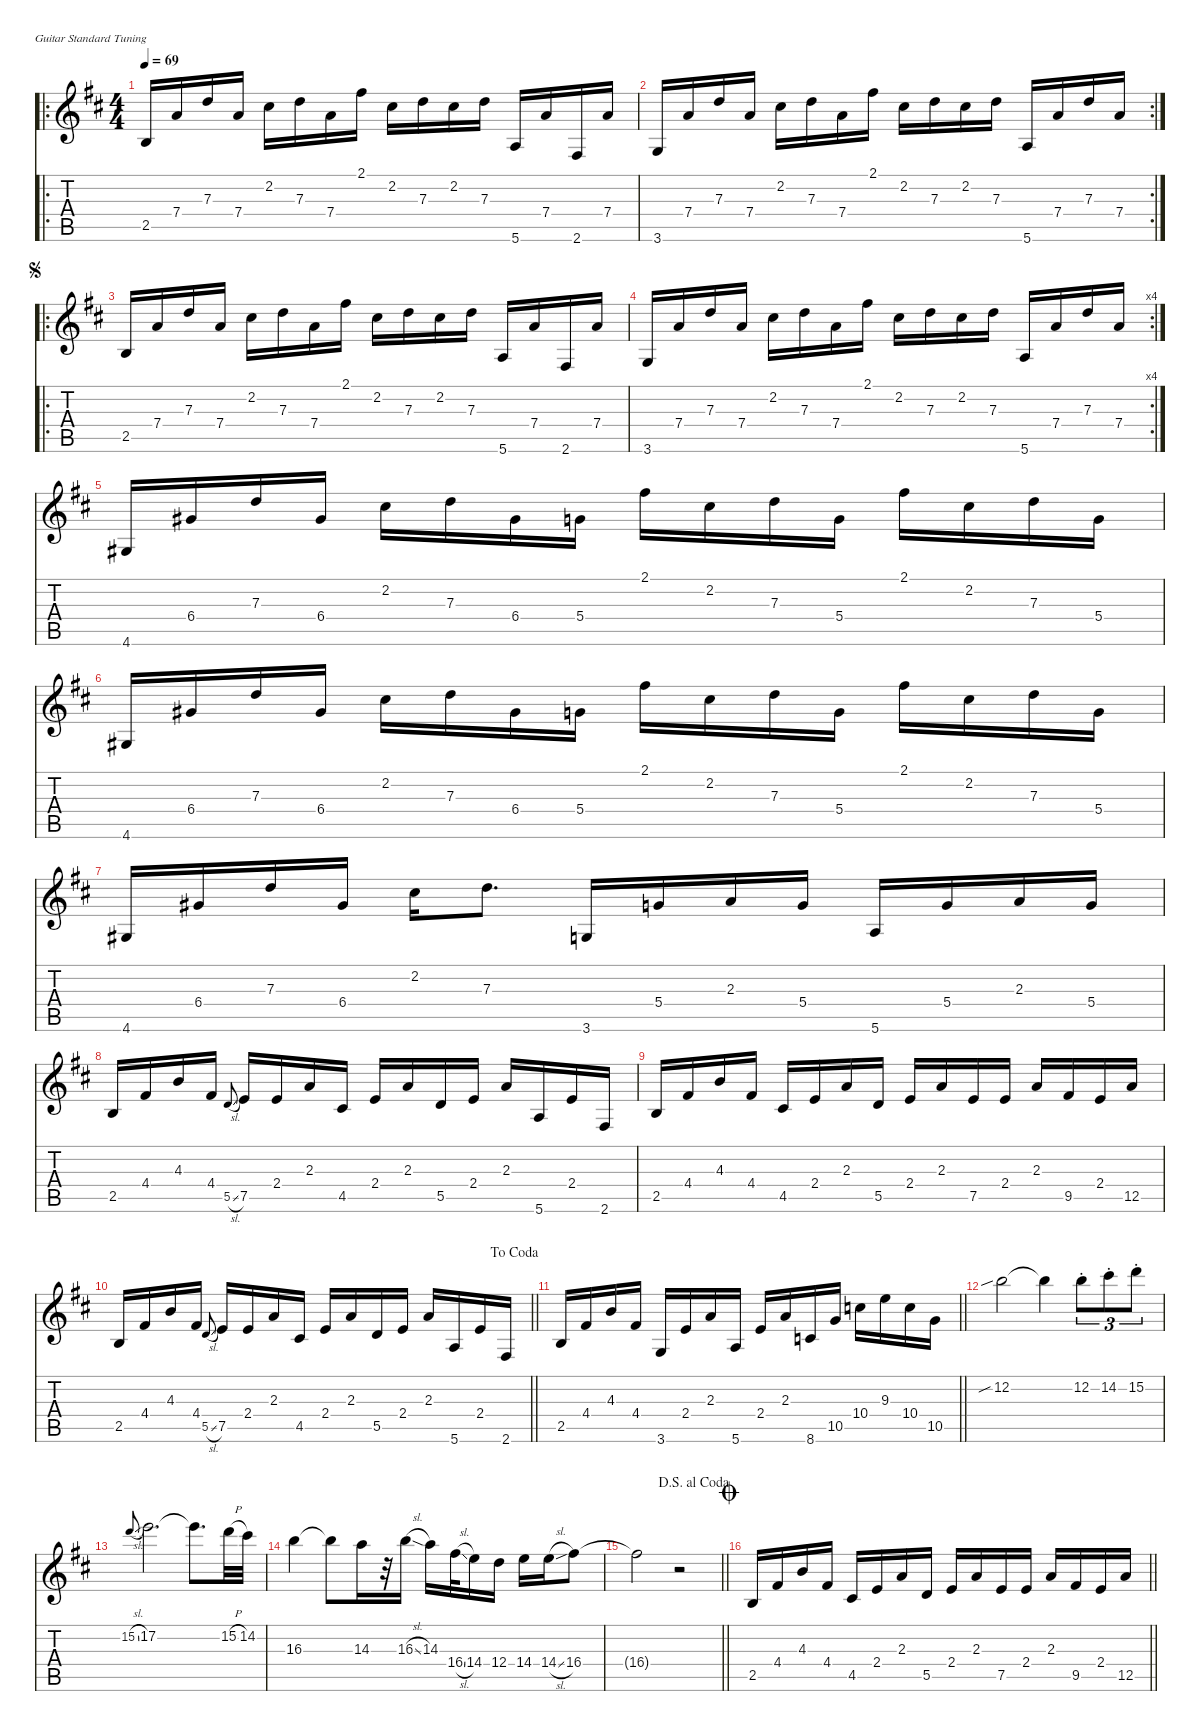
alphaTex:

\defaultSystemsLayout 4
\hideDynamics
\bracketExtendMode nobrackets
\singleTrackTrackNamePolicy hidden
\multiTrackTrackNamePolicy hidden
\firstSystemTrackNameMode fullname
\firstSystemTrackNameOrientation horizontal
\otherSystemsTrackNameOrientation horizontal
\track ("Guitar 1" "jz.guit.") {instrument electricguitarjazz}
\staff {score tabs}
\tuning (E4 B3 G3 D3 A2 E2)
\ro
\ts (4 4)
\beaming (8 2 2 2 2)
\tempo 69
\clef g2
\ks bminor
2.5{acc forcenatural}.16{dy f instrument electricguitarjazz beam Up} 7.4{acc forcenatural}.16{beam Up} 7.3{acc forcenatural}.16{beam Up} 7.4{acc forcenatural}.16{beam Up} 2.2{acc #}.16{beam Down} 7.3{acc forcenatural}.16{beam Down} 7.4{acc forcenatural}.16{beam Down} 2.1{acc #}.16{beam Down} 2.2{acc #}.16{beam Down} 7.3{acc forcenatural}.16{beam Down} 2.2{acc #}.16{beam Down} 7.3{acc forcenatural}.16{beam Down} 5.6{acc forcenatural}.16{beam Up} 7.4{acc forcenatural}.16{beam Up} 2.6{acc #}.16{beam Up} 7.4{acc forcenatural}.16{beam Up} |
\rc 2
3.6{acc forcenatural}.16{beam Up} 7.4{acc forcenatural}.16{beam Up} 7.3{acc forcenatural}.16{beam Up} 7.4{acc forcenatural}.16{beam Up} 2.2{acc #}.16{beam Down} 7.3{acc forcenatural}.16{beam Down} 7.4{acc forcenatural}.16{beam Down} 2.1{acc #}.16{beam Down} 2.2{acc #}.16{beam Down} 7.3{acc forcenatural}.16{beam Down} 2.2{acc #}.16{beam Down} 7.3{acc forcenatural}.16{beam Down} 5.6{acc forcenatural}.16{beam Up} 7.4{acc forcenatural}.16{beam Up} 7.3{acc forcenatural}.16{beam Up} 7.4{acc forcenatural}.16{beam Up} |
\ro
\jump segno
2.5{acc forcenatural}.16{beam Up} 7.4{acc forcenatural}.16{beam Up} 7.3{acc forcenatural}.16{beam Up} 7.4{acc forcenatural}.16{beam Up} 2.2{acc #}.16{beam Down} 7.3{acc forcenatural}.16{beam Down} 7.4{acc forcenatural}.16{beam Down} 2.1{acc #}.16{beam Down} 2.2{acc #}.16{beam Down} 7.3{acc forcenatural}.16{beam Down} 2.2{acc #}.16{beam Down} 7.3{acc forcenatural}.16{beam Down} 5.6{acc forcenatural}.16{beam Up} 7.4{acc forcenatural}.16{beam Up} 2.6{acc #}.16{beam Up} 7.4{acc forcenatural}.16{beam Up} |
\rc 4
3.6{acc forcenatural}.16{beam Up} 7.4{acc forcenatural}.16{beam Up} 7.3{acc forcenatural}.16{beam Up} 7.4{acc forcenatural}.16{beam Up} 2.2{acc #}.16{beam Down} 7.3{acc forcenatural}.16{beam Down} 7.4{acc forcenatural}.16{beam Down} 2.1{acc #}.16{beam Down} 2.2{acc #}.16{beam Down} 7.3{acc forcenatural}.16{beam Down} 2.2{acc #}.16{beam Down} 7.3{acc forcenatural}.16{beam Down} 5.6{acc forcenatural}.16{beam Up} 7.4{acc forcenatural}.16{beam Up} 7.3{acc forcenatural}.16{beam Up} 7.4{acc forcenatural}.16{beam Up} |
4.6{acc #}.16{beam Up} 6.4{acc #}.16{beam Up} 7.3{acc forcenatural}.16{beam Up} 6.4{acc #}.16{beam Up} 2.2{acc #}.16{beam Down} 7.3{acc forcenatural}.16{beam Down} 6.4{acc #}.16{beam Down} 5.4{acc forcenatural}.16{beam Down} 2.1{acc #}.16{beam Down} 2.2{acc #}.16{beam Down} 7.3{acc forcenatural}.16{beam Down} 5.4{acc forcenatural}.16{beam Down} 2.1{acc #}.16{beam Down} 2.2{acc #}.16{beam Down} 7.3{acc forcenatural}.16{beam Down} 5.4{acc forcenatural}.16{beam Down} |
4.6{acc #}.16{beam Up} 6.4{acc #}.16{beam Up} 7.3{acc forcenatural}.16{beam Up} 6.4{acc #}.16{beam Up} 2.2{acc #}.16{beam Down} 7.3{acc forcenatural}.16{beam Down} 6.4{acc #}.16{beam Down} 5.4{acc forcenatural}.16{beam Down} 2.1{acc #}.16{beam Down} 2.2{acc #}.16{beam Down} 7.3{acc forcenatural}.16{beam Down} 5.4{acc forcenatural}.16{beam Down} 2.1{acc #}.16{beam Down} 2.2{acc #}.16{beam Down} 7.3{acc forcenatural}.16{beam Down} 5.4{acc forcenatural}.16{beam Down} |
4.6{acc #}.16{beam Up} 6.4{acc #}.16{beam Up} 7.3{acc forcenatural}.16{beam Up} 6.4{acc #}.16{beam Up} 2.2{acc #}.16{beam Down} 7.3{acc forcenatural}.8{d beam Down} 3.6{acc forcenatural}.16{beam Up} 5.4{acc forcenatural}.16{beam Up} 2.3{acc forcenatural}.16{beam Up} 5.4{acc forcenatural}.16{beam Up} 5.6{acc forcenatural}.16{beam Up} 5.4{acc forcenatural}.16{beam Up} 2.3{acc forcenatural}.16{beam Up} 5.4{acc forcenatural}.16{beam Up} |
2.5{acc forcenatural}.16{beam Up} 4.4{acc #}.16{beam Up} 4.3{acc forcenatural}.16{beam Up} 4.4{acc #}.16{beam Up} 5.5{sl acc forcenatural}.8{gr onbeat dy mf beam Up} 7.5{acc forcenatural}.16{dy f beam Up} 2.4{acc forcenatural}.16{beam Up} 2.3{acc forcenatural}.16{beam Up} 4.5{acc #}.16{beam Up} 2.4{acc forcenatural}.16{beam Up} 2.3{acc forcenatural}.16{beam Up} 5.5{acc forcenatural}.16{beam Up} 2.4{acc forcenatural}.16{beam Up} 2.3{acc forcenatural}.16{beam Up} 5.6{acc forcenatural}.16{beam Up} 2.4{acc forcenatural}.16{beam Up} 2.6{acc #}.16{beam Up} |
2.5{acc forcenatural}.16{beam Up} 4.4{acc #}.16{beam Up} 4.3{acc forcenatural}.16{beam Up} 4.4{acc #}.16{beam Up} 4.5{acc #}.16{beam Up} 2.4{acc forcenatural}.16{beam Up} 2.3{acc forcenatural}.16{beam Up} 5.5{acc forcenatural}.16{beam Up} 2.4{acc forcenatural}.16{beam Up} 2.3{acc forcenatural}.16{beam Up} 7.5{acc forcenatural}.16{beam Up} 2.4{acc forcenatural}.16{beam Up} 2.3{acc forcenatural}.16{beam Up} 9.5{acc #}.16{beam Up} 2.4{acc forcenatural}.16{beam Up} 12.5{acc forcenatural}.16{beam Up} |
\jump dacoda
\barLineRight lightlight
2.5{acc forcenatural}.16{beam Up} 4.4{acc #}.16{beam Up} 4.3{acc forcenatural}.16{beam Up} 4.4{acc #}.16{beam Up} 5.5{sl acc forcenatural}.8{gr onbeat dy mf beam Up} 7.5{acc forcenatural}.16{dy f beam Up} 2.4{acc forcenatural}.16{beam Up} 2.3{acc forcenatural}.16{beam Up} 4.5{acc #}.16{beam Up} 2.4{acc forcenatural}.16{beam Up} 2.3{acc forcenatural}.16{beam Up} 5.5{acc forcenatural}.16{beam Up} 2.4{acc forcenatural}.16{beam Up} 2.3{acc forcenatural}.16{beam Up} 5.6{acc forcenatural}.16{beam Up} 2.4{acc forcenatural}.16{beam Up} 2.6{acc #}.16{beam Up} |
\barLineRight lightlight
2.5{acc forcenatural}.16{beam Up} 4.4{acc #}.16{beam Up} 4.3{acc forcenatural}.16{beam Up} 4.4{acc #}.16{beam Up} 3.6{acc forcenatural}.16{beam Up} 2.4{acc forcenatural}.16{beam Up} 2.3{acc forcenatural}.16{beam Up} 5.6{acc forcenatural}.16{beam Up} 2.4{acc forcenatural}.16{beam Up} 2.3{acc forcenatural}.16{beam Up} 8.6{acc forcenatural}.16{beam Up} 10.5{acc forcenatural}.16{beam Up} 10.4{acc forcenatural}.16{beam Down} 9.3{acc forcenatural}.16{beam Down} 10.4{acc forcenatural}.16{beam Down} 10.5{acc forcenatural}.16{beam Down} |
12.2{sib acc forcenatural}.2{instrument electricguitarclean beam Down} 12.2{t acc forcenatural}.4{beam Down} 12.2{st acc forcenatural}.8{tu (3 2) beam Down} 14.2{st acc #}.8{tu (3 2) beam Down} 15.2{st acc forcenatural}.8{tu (3 2) beam Down} |
15.2{sl acc forcenatural}.8{gr onbeat dy mf beam Up} 17.2{acc forcenatural}.2{d dy f beam Down} 17.2{t acc forcenatural}.8{d beam Down} 15.2{h acc forcenatural}.32{beam Down} 14.2{acc #}.32{beam Down} |
16.3{acc forcenatural}.4{beam Down} 16.3{t acc forcenatural}.8{beam Down} 14.3{acc forcenatural}.16{beam Down} r.32{beam Down} 16.3{sl acc forcenatural}.16{beam Down} 14.3{acc forcenatural}.16{beam Down} 16.4{sl acc #}.32{beam Down} 14.4{acc forcenatural}.16{beam Down} 12.4{acc forcenatural}.16{beam Down} 14.4{acc forcenatural}.16{beam Down} 14.4{sl acc forcenatural}.16{beam Down} 16.4{acc #}.8{beam Down} |
\jump dalsegnoalcoda
\barLineRight lightlight
16.4{t acc #}.2{beam Down} r.2{beam Down} |
\jump coda
\barLineRight lightlight
2.5{acc forcenatural}.16{beam Up} 4.4{acc #}.16{beam Up} 4.3{acc forcenatural}.16{beam Up} 4.4{acc #}.16{beam Up} 4.5{acc #}.16{beam Up} 2.4{acc forcenatural}.16{beam Up} 2.3{acc forcenatural}.16{beam Up} 5.5{acc forcenatural}.16{beam Up} 2.4{acc forcenatural}.16{beam Up} 2.3{acc forcenatural}.16{beam Up} 7.5{acc forcenatural}.16{beam Up} 2.4{acc forcenatural}.16{beam Up} 2.3{acc forcenatural}.16{beam Up} 9.5{acc #}.16{beam Up} 2.4{acc forcenatural}.16{beam Up} 12.5{acc forcenatural}.16{beam Up}
